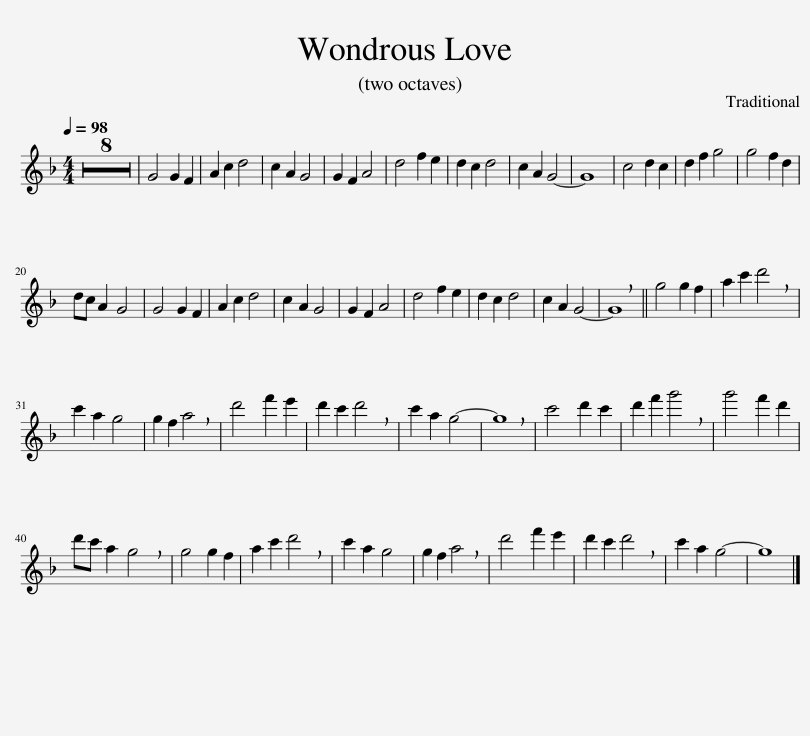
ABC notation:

X:1
L:1/8
Q:1/4=98
M:4/4
I:linebreak $
K:F
V:1 treble
V:1
 z8 | z8 | z8 | z8 | z8 | %5
 z8 | z8 | z8 | G4 G2 F2 | A2 c2 d4 | %10
 c2 A2 G4 | G2 F2 A4 | d4 f2 e2 | d2 c2 d4 | c2 A2 G4- | %15
 G8 | c4 d2 c2 | d2 f2 g4 | g4 f2 d2 |$ dc A2 G4 | %20
 G4 G2 F2 | A2 c2 d4 | c2 A2 G4 | G2 F2 A4 | d4 f2 e2 | %25
 d2 c2 d4 | c2 A2 G4- | !breath!G8 || g4 g2 f2 | a2 c'2 !breath!d'4 |$ %30
 c'2 a2 g4 | g2 f2 !breath!a4 | d'4 f'2 e'2 | d'2 c'2 !breath!d'4 | c'2 a2 g4- | %35
 !breath!g8 | c'4 d'2 c'2 | d'2 f'2 !breath!g'4 | g'4 f'2 d'2 |$ d'c' a2 !breath!g4 | %40
 g4 g2 f2 | a2 c'2 !breath!d'4 | c'2 a2 g4 | g2 f2 !breath!a4 | d'4 f'2 e'2 | %45
 d'2 c'2 !breath!d'4 | c'2 a2 g4- | g8 |] %48
